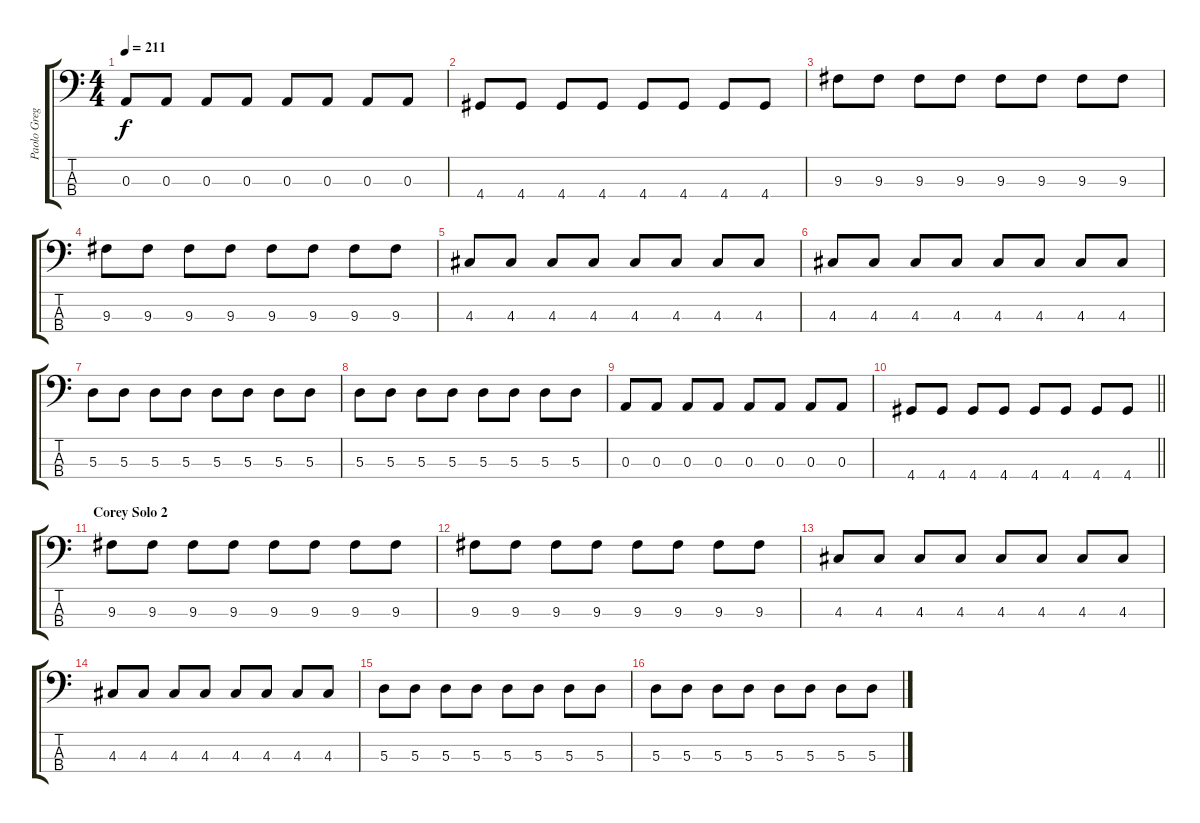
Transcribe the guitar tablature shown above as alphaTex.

\track ("Paolo Gregoletto" "Paolo Greg") {instrument electricbassfinger}
\staff {score tabs}
\tuning (G2 D2 A1 E1) {hide}
\ts (4 4)
\tempo 211
\clef f4
\ks c
0.3.8{dy f} 0.3.8 0.3.8 0.3.8 0.3.8 0.3.8 0.3.8 0.3.8 |
4.4.8 4.4.8 4.4.8 4.4.8 4.4.8 4.4.8 4.4.8 4.4.8 |
9.3.8 9.3.8 9.3.8 9.3.8 9.3.8 9.3.8 9.3.8 9.3.8 |
9.3.8 9.3.8 9.3.8 9.3.8 9.3.8 9.3.8 9.3.8 9.3.8 |
4.3.8 4.3.8 4.3.8 4.3.8 4.3.8 4.3.8 4.3.8 4.3.8 |
4.3.8 4.3.8 4.3.8 4.3.8 4.3.8 4.3.8 4.3.8 4.3.8 |
5.3.8 5.3.8 5.3.8 5.3.8 5.3.8 5.3.8 5.3.8 5.3.8 |
5.3.8 5.3.8 5.3.8 5.3.8 5.3.8 5.3.8 5.3.8 5.3.8 |
0.3.8 0.3.8 0.3.8 0.3.8 0.3.8 0.3.8 0.3.8 0.3.8 |
\barLineRight lightlight
4.4.8 4.4.8 4.4.8 4.4.8 4.4.8 4.4.8 4.4.8 4.4.8 |
\section ("" "Corey Solo 2")
9.3.8 9.3.8 9.3.8 9.3.8 9.3.8 9.3.8 9.3.8 9.3.8 |
9.3.8 9.3.8 9.3.8 9.3.8 9.3.8 9.3.8 9.3.8 9.3.8 |
4.3.8 4.3.8 4.3.8 4.3.8 4.3.8 4.3.8 4.3.8 4.3.8 |
4.3.8 4.3.8 4.3.8 4.3.8 4.3.8 4.3.8 4.3.8 4.3.8 |
5.3.8 5.3.8 5.3.8 5.3.8 5.3.8 5.3.8 5.3.8 5.3.8 |
5.3.8 5.3.8 5.3.8 5.3.8 5.3.8 5.3.8 5.3.8 5.3.8
